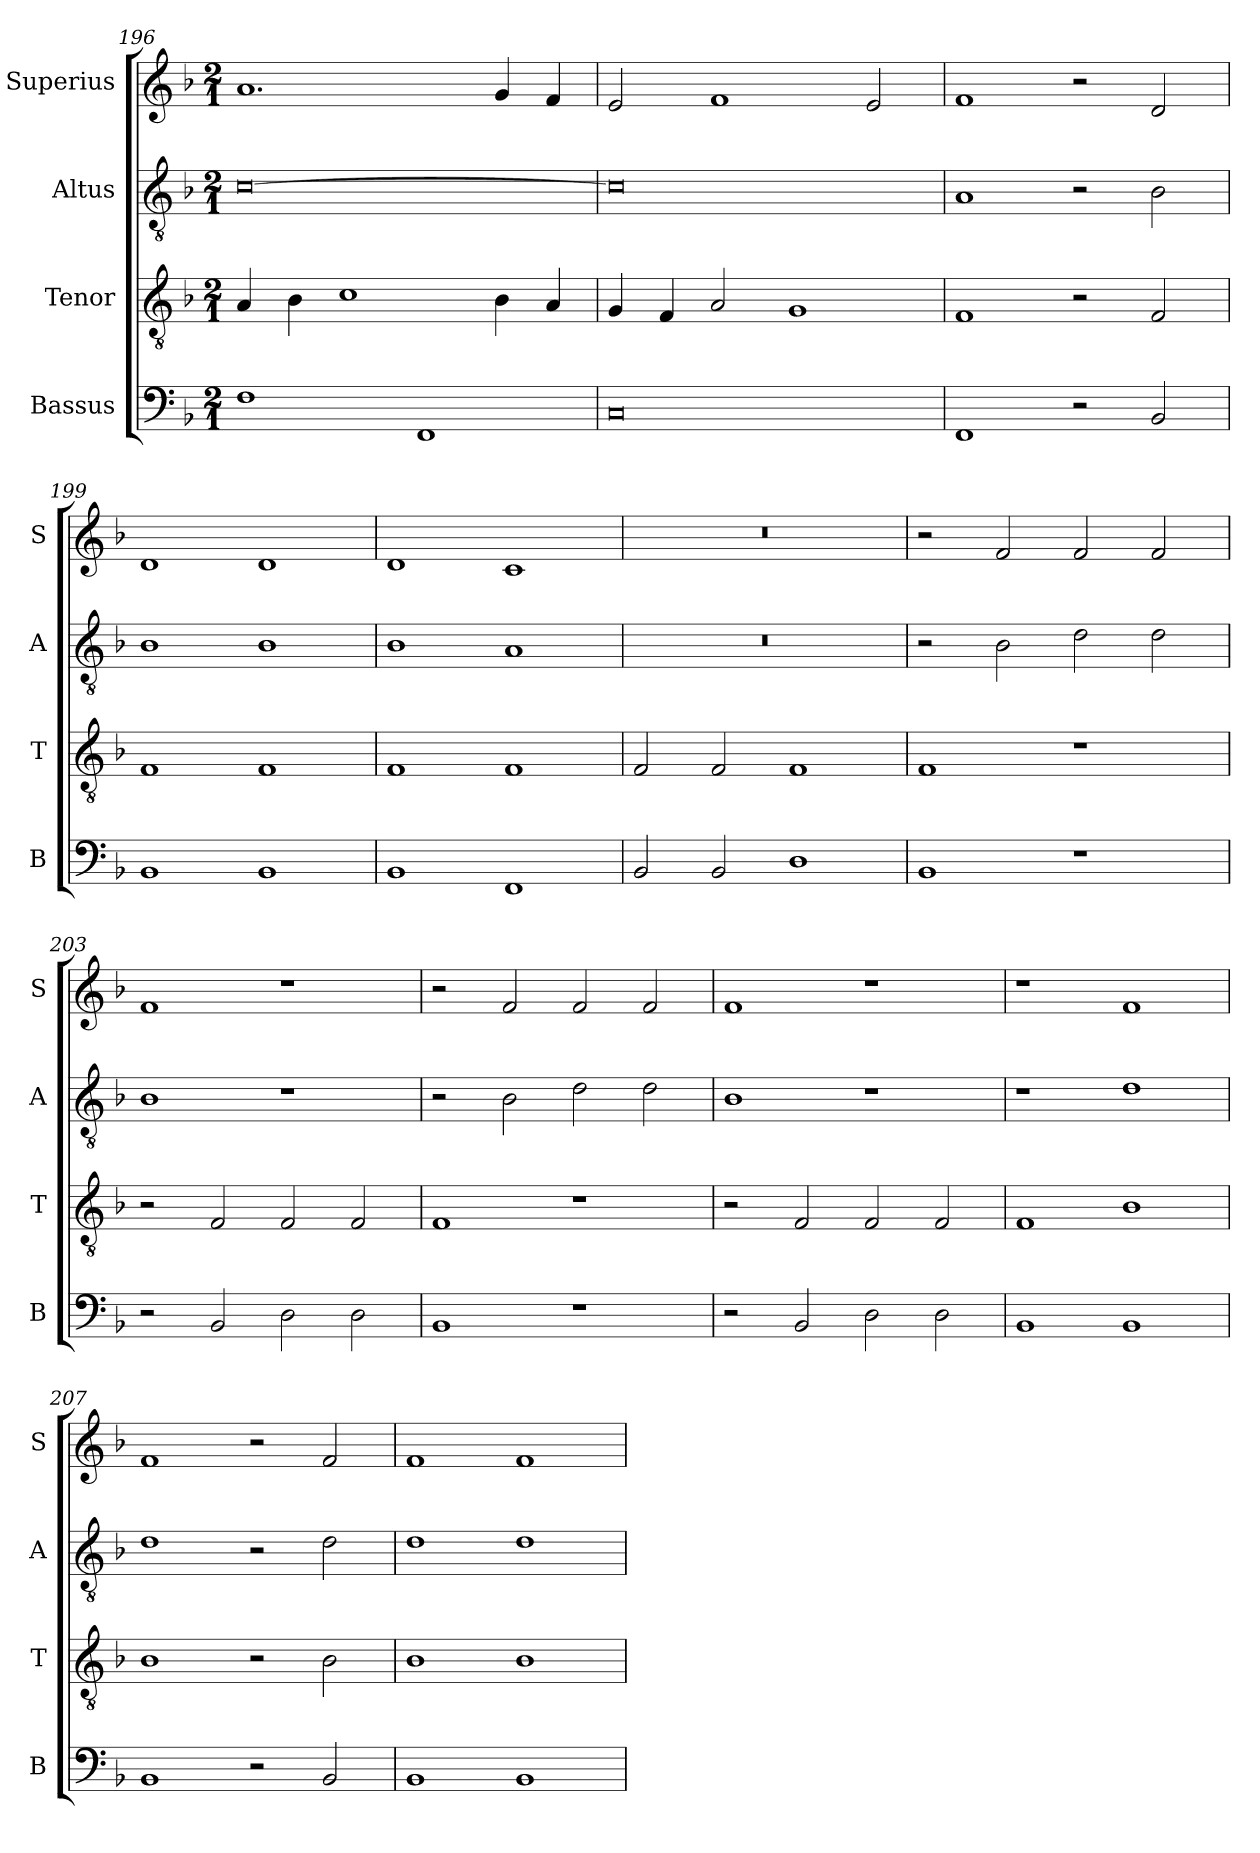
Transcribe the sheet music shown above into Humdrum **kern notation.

**kern	**kern	**kern	**kern
*part4	*part3	*part2	*part1
*staff4	*staff3	*staff2	*staff1
*I"Bassus	*I"Tenor	*I"Altus	*I"Superius
*I'B	*I'T	*I'A	*I'S
*clefF4	*clefGv2	*clefGv2	*clefG2
*k[b-]	*k[b-]	*k[b-]	*k[b-]
*M2/1	*M2/1	*M2/1	*M2/1
=196	=196	=196	=196
1F	4A/	[0c	1.a
.	4B-\	.	.
.	1c	.	.
1FF	.	.	.
.	4B-\	.	4g/
.	4A/	.	4f/
=197	=197	=197	=197
0C	4G/	0c]	2e/
.	4F/	.	.
.	2A/	.	1f
.	1G	.	.
.	.	.	2e/
=198	=198	=198	=198
1FF	1F	1A	1f
2r	2r	2r	2r
2BB-/	2F/	2B-\	2d/
=199	=199	=199	=199
1BB-	1F	1B-	1d
1BB-	1F	1B-	1d
=200	=200	=200	=200
1BB-	1F	1B-	1d
1FF	1F	1A	1c
=201	=201	=201	=201
2BB-/	2F/	0r	0r
2BB-/	2F/	.	.
1D	1F	.	.
=202	=202	=202	=202
1BB-	1F	2r	2r
.	.	2B-\	2f/
1r	1r	2d\	2f/
.	.	2d\	2f/
=203	=203	=203	=203
2r	2r	1B-	1f
2BB-/	2F/	.	.
2D\	2F/	1r	1r
2D\	2F/	.	.
=204	=204	=204	=204
1BB-	1F	2r	2r
.	.	2B-\	2f/
1r	1r	2d\	2f/
.	.	2d\	2f/
=205	=205	=205	=205
2r	2r	1B-	1f
2BB-/	2F/	.	.
2D\	2F/	1r	1r
2D\	2F/	.	.
=206	=206	=206	=206
1BB-	1F	1r	1r
1BB-	1B-	1d	1f
=207	=207	=207	=207
1BB-	1B-	1d	1f
2r	2r	2r	2r
2BB-/	2B-\	2d\	2f/
=208	=208	=208	=208
1BB-	1B-	1d	1f
1BB-	1B-	1d	1f
=	=	=	=
*-	*-	*-	*-
